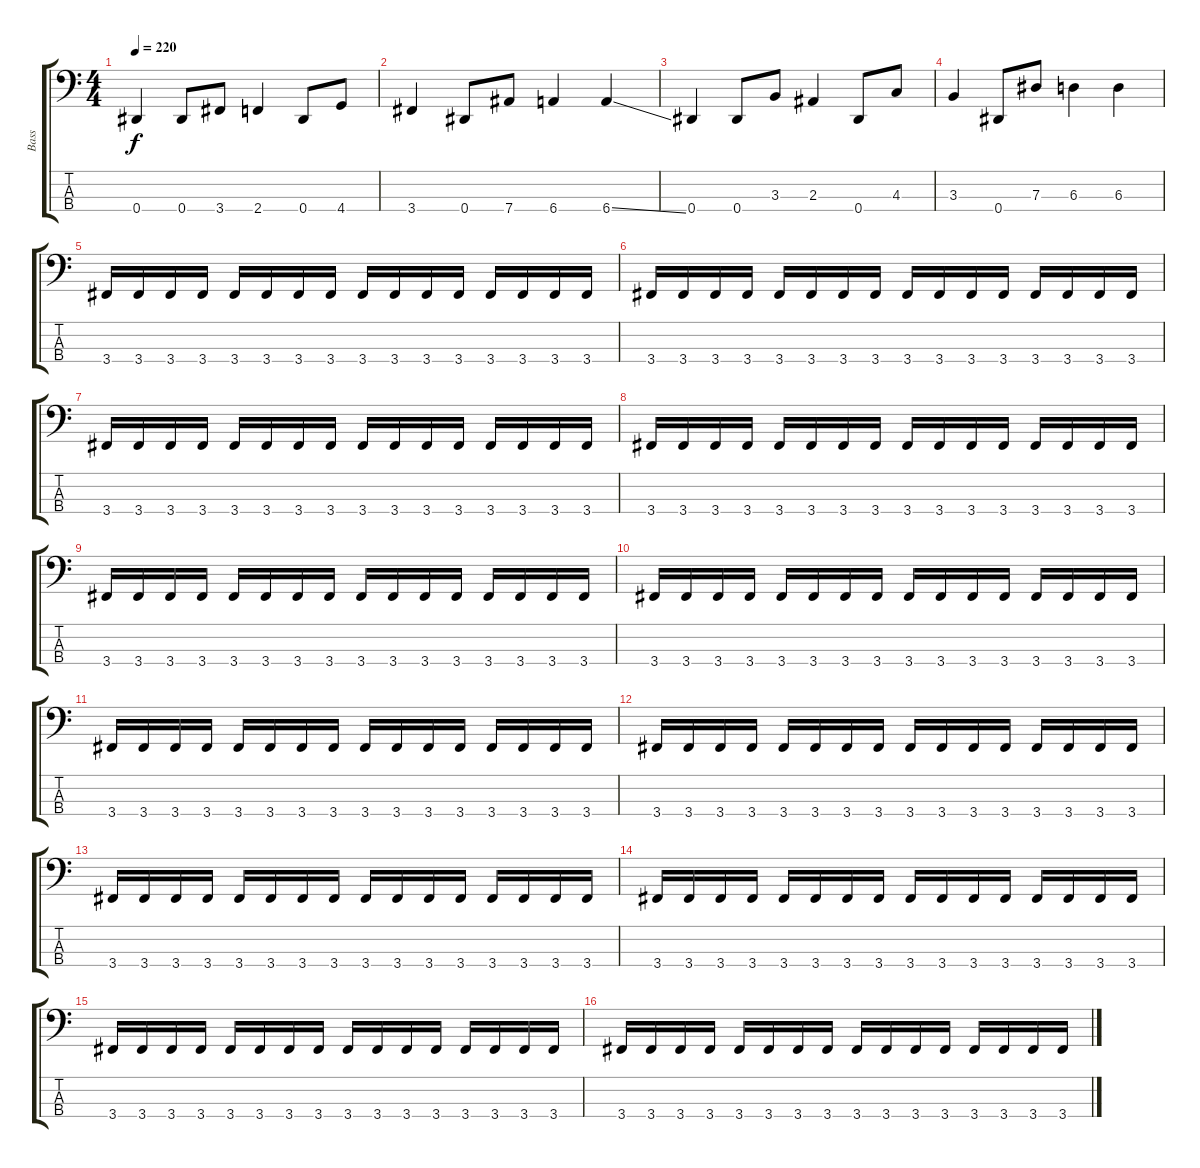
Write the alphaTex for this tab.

\track ("Bass" "Bass") {instrument electricbasspick}
\staff {score tabs}
\tuning (Gb2 Db2 Ab1 Eb1) {hide}
\ts (4 4)
\tempo 220
\clef f4
\ks c
0.4.4{dy f} 0.4.8 3.4.8 2.4.4 0.4.8 4.4.8 |
3.4.4 0.4.8 7.4.8 6.4.4 6.4{ss}.4 |
0.4.4 0.4.8 3.3.8 2.3.4 0.4.8 4.3.8 |
3.3.4 0.4.8 7.3.8 6.3.4 6.3.4 |
3.4.16 3.4.16 3.4.16 3.4.16 3.4.16 3.4.16 3.4.16 3.4.16 3.4.16 3.4.16 3.4.16 3.4.16 3.4.16 3.4.16 3.4.16 3.4.16 |
3.4.16 3.4.16 3.4.16 3.4.16 3.4.16 3.4.16 3.4.16 3.4.16 3.4.16 3.4.16 3.4.16 3.4.16 3.4.16 3.4.16 3.4.16 3.4.16 |
3.4.16 3.4.16 3.4.16 3.4.16 3.4.16 3.4.16 3.4.16 3.4.16 3.4.16 3.4.16 3.4.16 3.4.16 3.4.16 3.4.16 3.4.16 3.4.16 |
3.4.16 3.4.16 3.4.16 3.4.16 3.4.16 3.4.16 3.4.16 3.4.16 3.4.16 3.4.16 3.4.16 3.4.16 3.4.16 3.4.16 3.4.16 3.4.16 |
3.4.16 3.4.16 3.4.16 3.4.16 3.4.16 3.4.16 3.4.16 3.4.16 3.4.16 3.4.16 3.4.16 3.4.16 3.4.16 3.4.16 3.4.16 3.4.16 |
3.4.16 3.4.16 3.4.16 3.4.16 3.4.16 3.4.16 3.4.16 3.4.16 3.4.16 3.4.16 3.4.16 3.4.16 3.4.16 3.4.16 3.4.16 3.4.16 |
3.4.16 3.4.16 3.4.16 3.4.16 3.4.16 3.4.16 3.4.16 3.4.16 3.4.16 3.4.16 3.4.16 3.4.16 3.4.16 3.4.16 3.4.16 3.4.16 |
3.4.16 3.4.16 3.4.16 3.4.16 3.4.16 3.4.16 3.4.16 3.4.16 3.4.16 3.4.16 3.4.16 3.4.16 3.4.16 3.4.16 3.4.16 3.4.16 |
3.4.16 3.4.16 3.4.16 3.4.16 3.4.16 3.4.16 3.4.16 3.4.16 3.4.16 3.4.16 3.4.16 3.4.16 3.4.16 3.4.16 3.4.16 3.4.16 |
3.4.16 3.4.16 3.4.16 3.4.16 3.4.16 3.4.16 3.4.16 3.4.16 3.4.16 3.4.16 3.4.16 3.4.16 3.4.16 3.4.16 3.4.16 3.4.16 |
3.4.16 3.4.16 3.4.16 3.4.16 3.4.16 3.4.16 3.4.16 3.4.16 3.4.16 3.4.16 3.4.16 3.4.16 3.4.16 3.4.16 3.4.16 3.4.16 |
3.4.16 3.4.16 3.4.16 3.4.16 3.4.16 3.4.16 3.4.16 3.4.16 3.4.16 3.4.16 3.4.16 3.4.16 3.4.16 3.4.16 3.4.16 3.4.16
